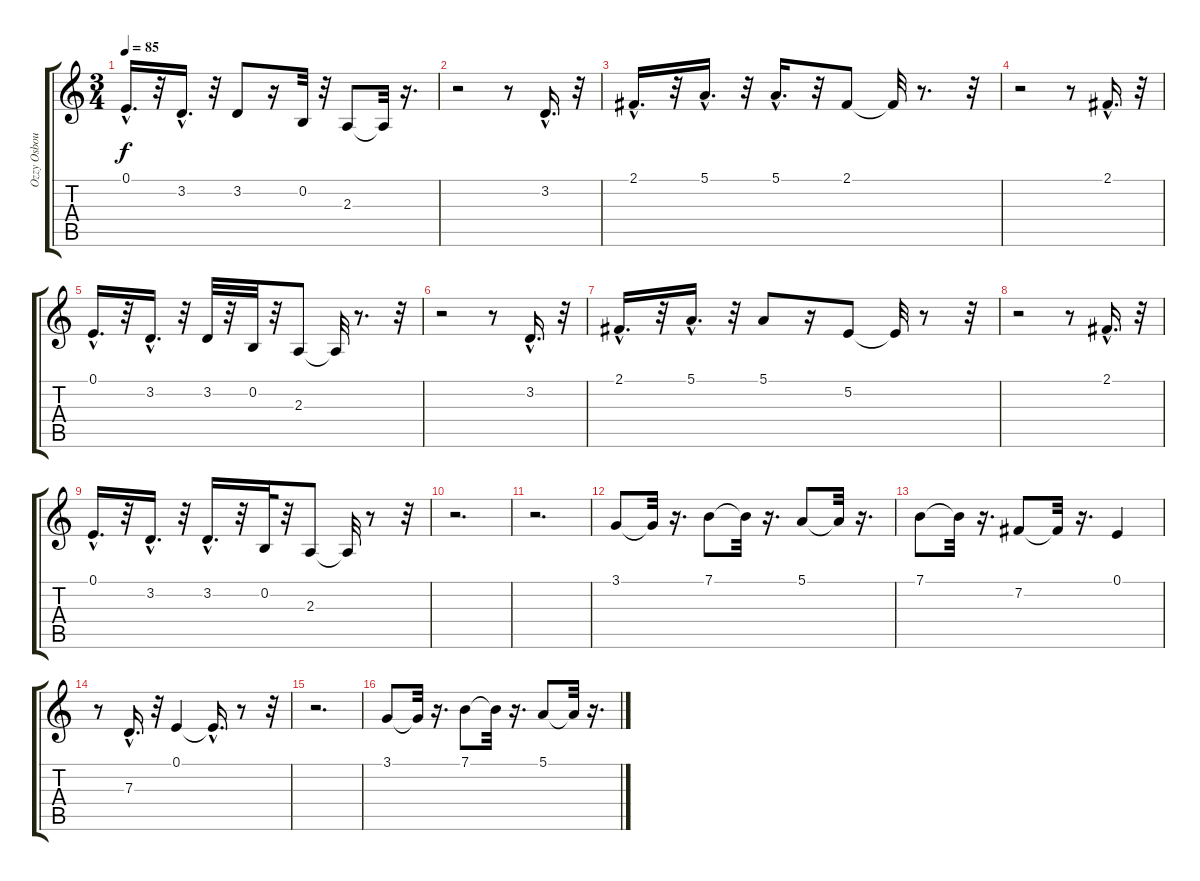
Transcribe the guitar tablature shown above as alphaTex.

\track ("Ozzy Osbourne" "Ozzy Osbou") {instrument lead8bassandlead}
\staff {score tabs}
\tuning (E4 B3 G3 D3 A2 E2) {hide}
\ts (3 4)
\tempo 85
\clef g2
\ks c
0.1{hac}.16{d dy f} r.32 3.2{hac}.16{d} r.32 3.2.8 r.16 0.2.32 r.32 2.3.8 2.3{t}.32 r.16{d} |
r.2 r.8 3.2{hac}.16{d} r.32 |
2.1{hac}.16{d} r.32 5.1{hac}.16{d} r.32 5.1{hac}.16{d} r.32 2.1.8 2.1{t}.32 r.8{d} r.32 |
r.2 r.8 2.1{hac}.16{d} r.32 |
0.1{hac}.16{d} r.32 3.2{hac}.16{d} r.32 3.2.32 r.32 0.2.32 r.32 2.3.8 2.3{t}.32 r.8{d} r.32 |
r.2 r.8 3.2{hac}.16{d} r.32 |
2.1{hac}.16{d} r.32 5.1{hac}.16{d} r.32 5.1.8 r.16 5.2.8 5.2{t}.32 r.8 r.32 |
r.2 r.8 2.1{hac}.16{d} r.32 |
0.1{hac}.16{d} r.32 3.2{hac}.16{d} r.32 3.2{hac}.16{d} r.32 0.2.32 r.32 2.3.8 2.3{t}.32 r.8 r.32 |
r.2{d} |
r.2{d} |
3.1.8 3.1{t}.32 r.16{d} 7.1.8 7.1{t}.32 r.16{d} 5.1.8 5.1{t}.32 r.16{d} |
7.1.8 7.1{t}.32 r.16{d} 7.2.8 7.2{t}.32 r.16{d} 0.1.4 |
r.8 7.3{hac}.16{d} r.32 0.1.4 0.1{hac t}.16{d} r.8 r.32 |
r.2{d} |
3.1.8 3.1{t}.32 r.16{d} 7.1.8 7.1{t}.32 r.16{d} 5.1.8 5.1{t}.32 r.16{d}
